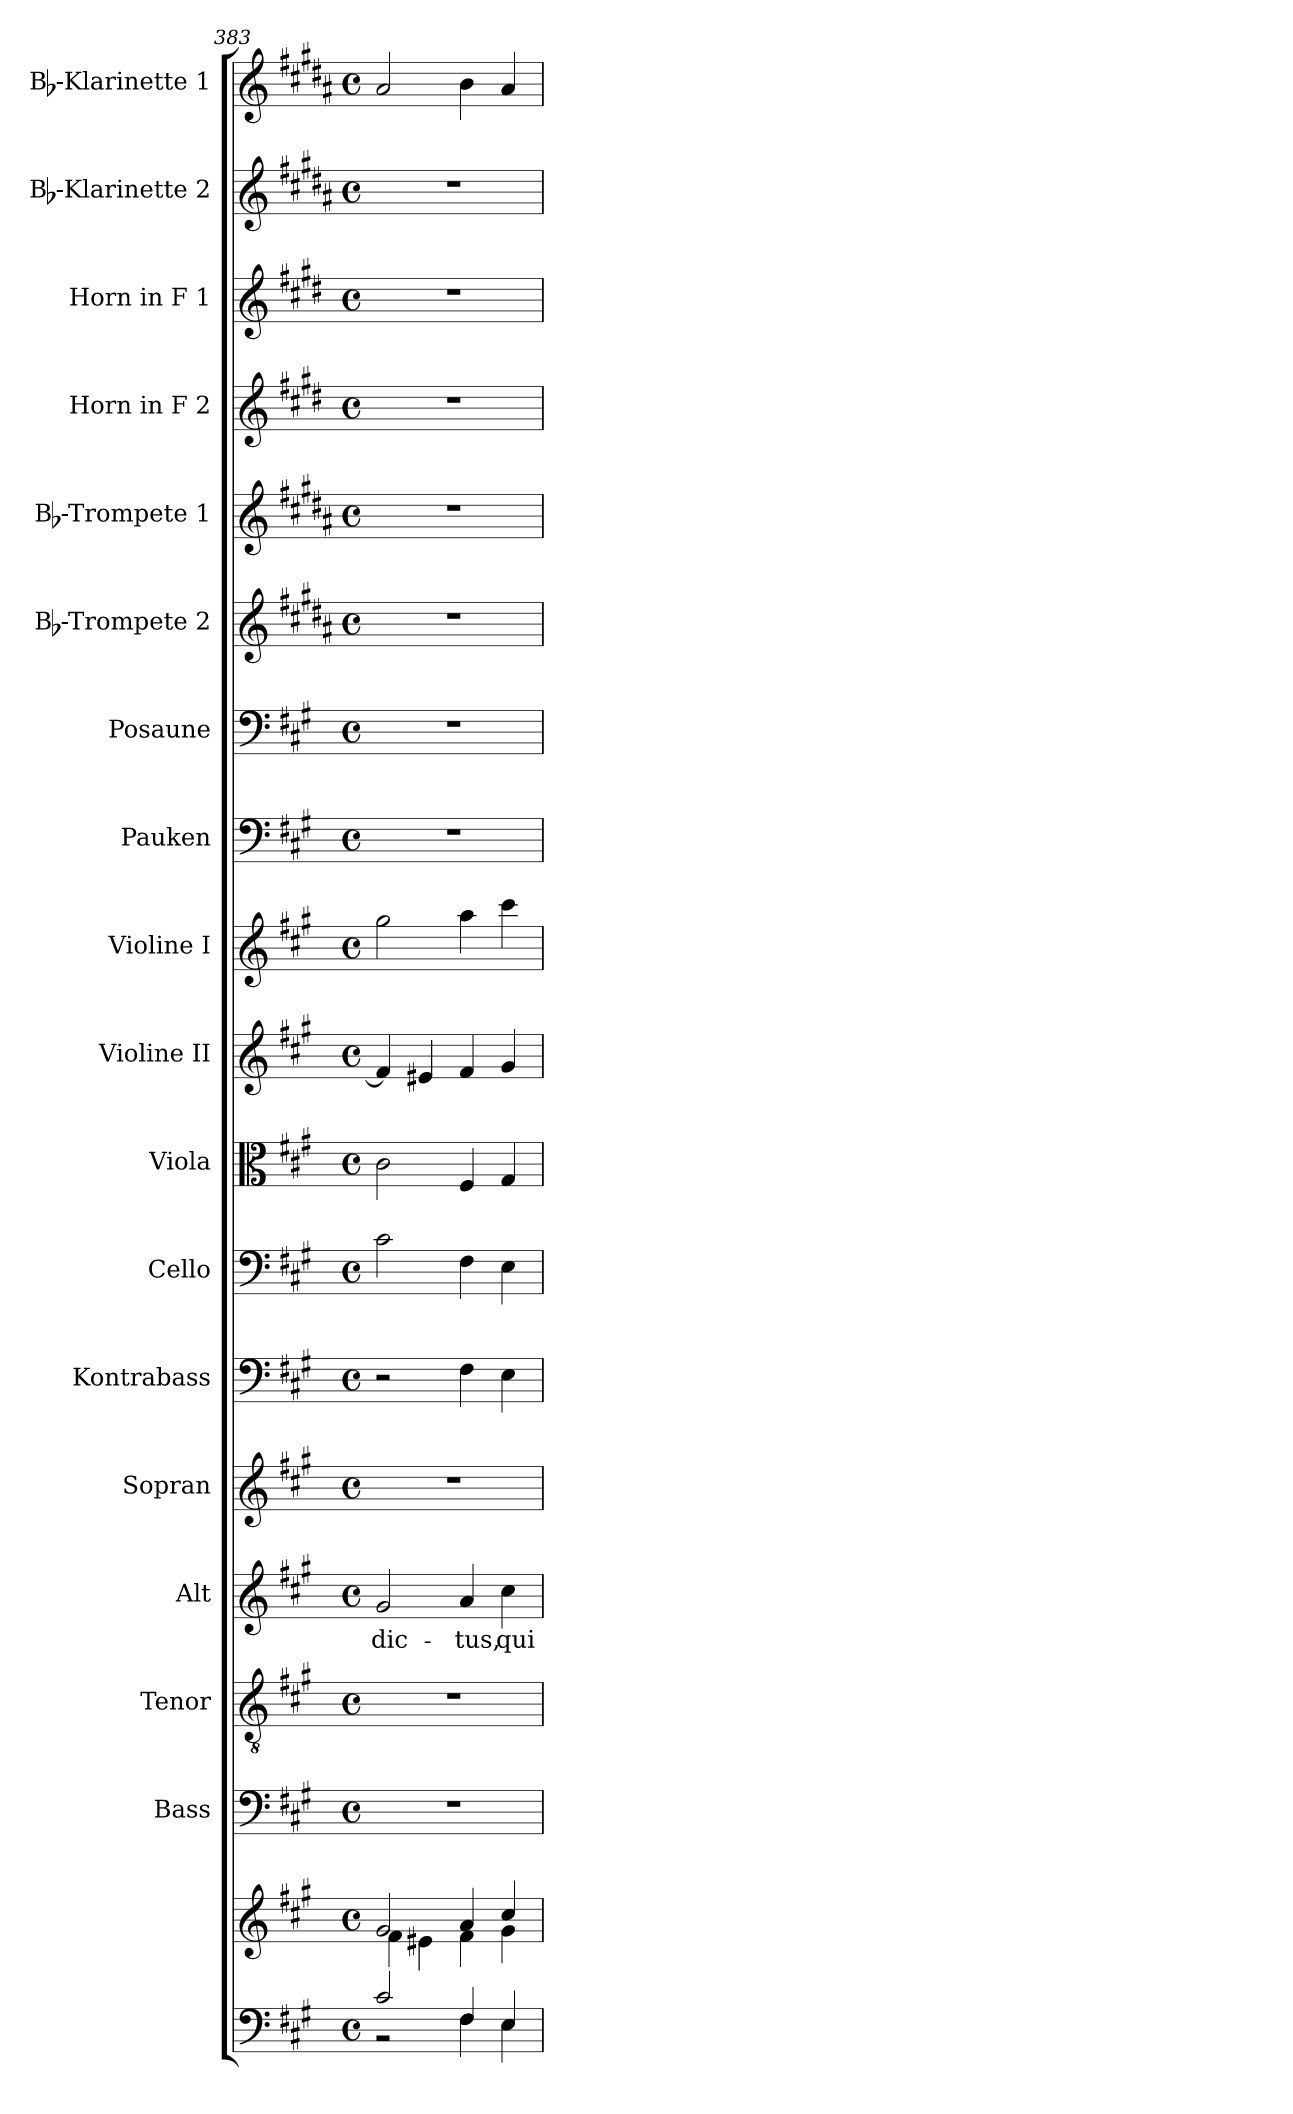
**kern	**kern	**kern	**kern	**kern	**text	**kern	**kern	**kern	**kern	**kern	**kern	**kern	**kern	**kern	**kern	**kern	**kern	**kern	**kern
*part18	*part18	*part17	*part16	*part15	*part15	*part14	*part13	*part12	*part11	*part10	*part9	*part8	*part7	*part6	*part5	*part4	*part3	*part2	*part1
*staff19	*staff18	*staff17	*staff16	*staff15	*staff15	*staff14	*staff13	*staff12	*staff11	*staff10	*staff9	*staff8	*staff7	*staff6	*staff5	*staff4	*staff3	*staff2	*staff1
*	*	*I"Bass	*I"Tenor	*I"Alt	*	*I"Sopran	*I"Kontrabass	*I"Cello	*I"Viola	*I"Violine II	*I"Violine I	*I"Pauken	*I"Posaune	*I"Bb-Trompete 2	*I"Bb-Trompete 1	*I"Horn in F 2	*I"Horn in F 1	*I"Bb-Klarinette 2	*I"Bb-Klarinette 1
*	*	*I'B.	*I'T.	*I'A.	*	*I'S.	*I'Kb.	*	*I'Vla.	*I'Vl. II	*I'Vl. I	*I'Pk.	*I'Pos.	*I'Bb Trp. 2	*I'Bb Trp. 1	*	*	*I'Bb Kl. 2	*I'Bb Kl. 1
*clefF4	*clefG2	*clefF4	*clefGv2	*clefG2	*	*clefG2	*clefF4	*clefF4	*clefC3	*clefG2	*clefG2	*clefF4	*clefF4	*clefG2	*clefG2	*clefG2	*clefG2	*clefG2	*clefG2
*	*	*	*	*	*	*	*ITrd7c12	*	*	*	*	*	*	*ITrd1c2	*ITrd1c2	*ITrd4c7	*ITrd4c7	*ITrd1c2	*ITrd1c2
*k[f#c#g#]	*k[f#c#g#]	*k[f#c#g#]	*k[f#c#g#]	*k[f#c#g#]	*	*k[f#c#g#]	*k[f#c#g#]	*k[f#c#g#]	*k[f#c#g#]	*k[f#c#g#]	*k[f#c#g#]	*k[f#c#g#]	*k[f#c#g#]	*k[f#c#g#]	*k[f#c#g#]	*k[f#c#g#]	*k[f#c#g#]	*k[f#c#g#]	*k[f#c#g#]
*A:	*A:	*A:	*A:	*A:	*	*A:	*A:	*A:	*A:	*A:	*A:	*A:	*A:	*A:	*A:	*A:	*A:	*A:	*A:
*M4/4	*M4/4	*M4/4	*M4/4	*M4/4	*	*M4/4	*M4/4	*M4/4	*M4/4	*M4/4	*M4/4	*M4/4	*M4/4	*M4/4	*M4/4	*M4/4	*M4/4	*M4/4	*M4/4
*met(c)	*met(c)	*met(c)	*met(c)	*met(c)	*	*met(c)	*met(c)	*met(c)	*met(c)	*met(c)	*met(c)	*met(c)	*met(c)	*met(c)	*met(c)	*met(c)	*met(c)	*met(c)	*met(c)
=383	=383	=383	=383	=383	=383	=383	=383	=383	=383	=383	=383	=383	=383	=383	=383	=383	=383	=383	=383
*^	*^	*	*	*	*	*	*	*	*	*	*	*	*	*	*	*	*	*	*
!	!	!	!	!	!	!	!LO:LY:b	!	!	!	!	!	!	!	!	!	!	!	!	!	!
2c#/	2r	2g#/	4f#\	1r	1r	2g#/	-dic-	1r	2r	2c#\	2c#\	4f#/]	2gg#\	1r	1r	1r	1r	1r	1r	1r	2g#/
.	.	.	4e#X\	.	.	.	.	.	.	.	.	4e#X/	.	.	.	.	.	.	.	.	.
!	!	!	!	!	!	!	!LO:LY:b	!	!	!	!	!	!	!	!	!	!	!	!	!	!
4F#/	4F#\	4a/	4f#\	.	.	4a/	-tus,	.	4FF#\	4F#\	4F#/	4f#/	4aa\	.	.	.	.	.	.	.	4a\
!	!	!	!	!	!	!	!LO:LY:b	!	!	!	!	!	!	!	!	!	!	!	!	!	!
4E/	4E\	4cc#/	4g#\	.	.	4cc#\	qui	.	4EE\	4E\	4G#/	4g#/	4ccc#\	.	.	.	.	.	.	.	4g#/
*v	*v	*	*	*	*	*	*	*	*	*	*	*	*	*	*	*	*	*	*	*	*
*	*v	*v	*	*	*	*	*	*	*	*	*	*	*	*	*	*	*	*	*	*
=	=	=	=	=	=	=	=	=	=	=	=	=	=	=	=	=	=	=	=
*-	*-	*-	*-	*-	*-	*-	*-	*-	*-	*-	*-	*-	*-	*-	*-	*-	*-	*-	*-
